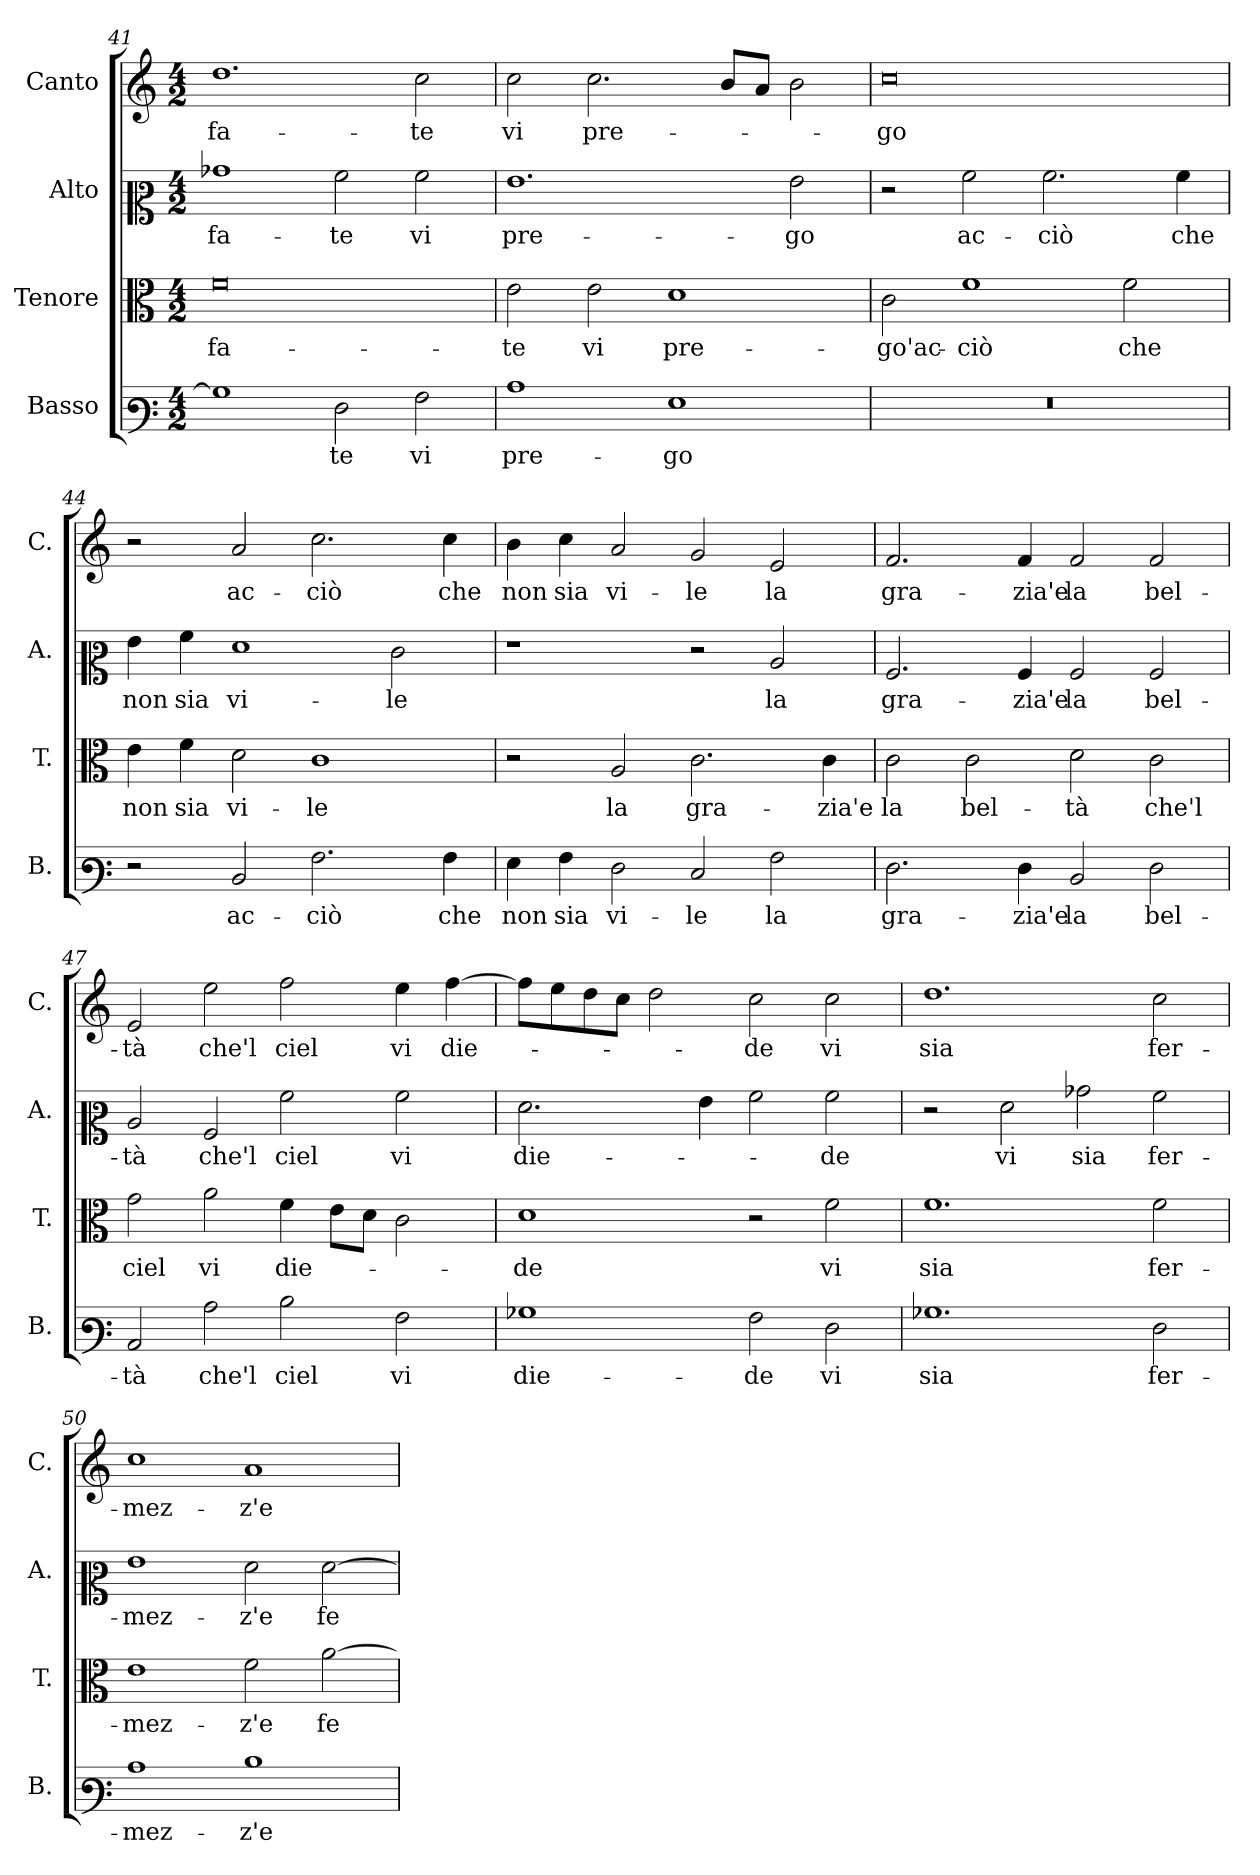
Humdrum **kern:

**kern	**text	**kern	**text	**kern	**text	**kern	**text
*part4	*part4	*part3	*part3	*part2	*part2	*part1	*part1
*staff4	*staff4	*staff3	*staff3	*staff2	*staff2	*staff1	*staff1
*I"Basso	*	*I"Tenore	*	*I"Alto	*	*I"Canto	*
*I'B.	*	*I'T.	*	*I'A.	*	*I'C.	*
*clefF3	*	*clefC3	*	*clefC2	*	*clefG2	*
*k[]	*	*k[]	*	*k[]	*	*k[]	*
*M4/2	*	*M4/2	*	*M4/2	*	*M4/2	*
=41	=41	=41	=41	=41	=41	=41	=41
!	!	!	!LO:LY:b	!	!LO:LY:b	!	!LO:LY:b
1B-]	.	0f	fa-	1b-X	fa-	1.dd	fa-
!	!LO:LY:b	!	!	!	!LO:LY:b	!	!
2F\	-te	.	.	2a\	-te	.	.
!	!LO:LY:b	!	!	!	!LO:LY:b	!	!LO:LY:b
2A\	vi	.	.	2a\	vi	2cc\	-te
=42	=42	=42	=42	=42	=42	=42	=42
!	!LO:LY:b	!	!LO:LY:b	!	!LO:LY:b	!	!LO:LY:b
1c	pre-	2e\	-te	1.g	pre-	2cc\	vi
!	!	!	!LO:LY:b	!	!	!	!LO:LY:b
.	.	2e\	vi	.	.	2.cc\	pre-
!	!LO:LY:b	!	!LO:LY:b	!	!	!	!
1G	-go	1d	pre-	.	.	.	.
.	.	.	.	.	.	8b/L	.
.	.	.	.	.	.	8a/J	.
!	!	!	!	!	!LO:LY:b	!	!
.	.	.	.	2g\	-go	2b\	.
!!LO:LB:g=z
=43	=43	=43	=43	=43	=43	=43	=43
!	!	!	!LO:LY:b	!	!	!	!LO:LY:b
0r	.	2c\	-go'ac-	2r	.	0cc	-go
!	!	!	!LO:LY:b	!	!LO:LY:b	!	!
.	.	1f	-ciò	2a\	ac-	.	.
!	!	!	!	!	!LO:LY:b	!	!
.	.	.	.	2.a\	-ciò	.	.
!	!	!	!LO:LY:b	!	!	!	!
.	.	2f\	che	.	.	.	.
!	!	!	!	!	!LO:LY:b	!	!
.	.	.	.	4a\	che	.	.
=44	=44	=44	=44	=44	=44	=44	=44
!	!	!	!LO:LY:b	!	!LO:LY:b	!	!
2r	.	4e\	non	4g\	non	2r	.
!	!	!	!LO:LY:b	!	!LO:LY:b	!	!
.	.	4f\	sia	4a\	sia	.	.
!	!LO:LY:b	!	!LO:LY:b	!	!LO:LY:b	!	!LO:LY:b
2D/	ac-	2d\	vi-	1f	vi-	2a/	ac-
!	!LO:LY:b	!	!LO:LY:b	!	!	!	!LO:LY:b
2.A\	-ciò	1c	-le	.	.	2.cc\	-ciò
!	!	!	!	!	!LO:LY:b	!	!
.	.	.	.	2e\	-le	.	.
!	!LO:LY:b	!	!	!	!	!	!LO:LY:b
4A\	che	.	.	.	.	4cc\	che
=45	=45	=45	=45	=45	=45	=45	=45
!	!LO:LY:b	!	!	!	!	!	!LO:LY:b
4G\	non	2r	.	1r	.	4b\	non
!	!LO:LY:b	!	!	!	!	!	!LO:LY:b
4A\	sia	.	.	.	.	4cc\	sia
!	!LO:LY:b	!	!LO:LY:b	!	!	!	!LO:LY:b
2F\	vi-	2A/	la	.	.	2a/	vi-
!	!LO:LY:b	!	!LO:LY:b	!	!	!	!LO:LY:b
2E/	-le	2.c\	gra-	2r	.	2g/	-le
!	!LO:LY:b	!	!	!	!LO:LY:b	!	!LO:LY:b
2A\	la	.	.	2c/	la	2e/	la
!	!	!	!LO:LY:b	!	!	!	!
.	.	4c\	-zia'e	.	.	.	.
=46	=46	=46	=46	=46	=46	=46	=46
!	!LO:LY:b	!	!LO:LY:b	!	!LO:LY:b	!	!LO:LY:b
2.F\	gra-	2c\	la	2.A/	gra-	2.f/	gra-
!	!	!	!LO:LY:b	!	!	!	!
.	.	2c\	bel-	.	.	.	.
!	!LO:LY:b	!	!	!	!LO:LY:b	!	!LO:LY:b
4F\	-zia'e	.	.	4A/	-zia'e	4f/	-zia'e
!	!LO:LY:b	!	!LO:LY:b	!	!LO:LY:b	!	!LO:LY:b
2D/	la	2d\	-tà	2A/	la	2f/	la
!	!LO:LY:b	!	!LO:LY:b	!	!LO:LY:b	!	!LO:LY:b
2F\	bel-	2c\	che'l	2A/	bel-	2f/	bel-
!!LO:LB:g=z
=47	=47	=47	=47	=47	=47	=47	=47
!	!LO:LY:b	!	!LO:LY:b	!	!LO:LY:b	!	!LO:LY:b
2C/	-tà	2g\	ciel	2c/	-tà	2e/	-tà
!	!LO:LY:b	!	!LO:LY:b	!	!LO:LY:b	!	!LO:LY:b
2c\	che'l	2a\	vi	2A/	che'l	2ee\	che'l
!	!LO:LY:b	!	!LO:LY:b	!	!LO:LY:b	!	!LO:LY:b
2d\	ciel	4f\	die-	2a\	ciel	2ff\	ciel
.	.	8e\L	.	.	.	.	.
.	.	8d\J	.	.	.	.	.
!	!LO:LY:b	!	!	!	!LO:LY:b	!	!LO:LY:b
2A\	vi	2c\	.	2a\	vi	4ee\	vi
!	!	!	!	!	!	!	!LO:LY:b
.	.	.	.	.	.	[4ff\	die-
=48	=48	=48	=48	=48	=48	=48	=48
!	!LO:LY:b	!	!LO:LY:b	!	!LO:LY:b	!	!
1B-X	die-	1d	-de	2.f\	die-	8ff\L]	.
.	.	.	.	.	.	8ee\	.
.	.	.	.	.	.	8dd\	.
.	.	.	.	.	.	8cc\J	.
.	.	.	.	.	.	2dd\	.
.	.	.	.	4g\	.	.	.
!	!LO:LY:b	!	!	!	!	!	!LO:LY:b
2A\	-de	2r	.	2a\	.	2cc\	-de
!	!LO:LY:b	!	!LO:LY:b	!	!LO:LY:b	!	!LO:LY:b
2F\	vi	2f\	vi	2a\	-de	2cc\	vi
=49	=49	=49	=49	=49	=49	=49	=49
!	!LO:LY:b	!	!LO:LY:b	!	!	!	!LO:LY:b
1.B-X	sia	1.f	sia	2r	.	1.dd	sia
!	!	!	!	!	!LO:LY:b	!	!
.	.	.	.	2f\	vi	.	.
!	!	!	!	!	!LO:LY:b	!	!
.	.	.	.	2b-X\	sia	.	.
!	!LO:LY:b	!	!LO:LY:b	!	!LO:LY:b	!	!LO:LY:b
2F\	fer-	2f\	fer-	2a\	fer-	2cc\	fer-
=50	=50	=50	=50	=50	=50	=50	=50
!	!LO:LY:b	!	!LO:LY:b	!	!LO:LY:b	!	!LO:LY:b
1c	-mez-	1e	-mez-	1g	-mez-	1cc	-mez-
!	!LO:LY:b	!	!LO:LY:b	!	!LO:LY:b	!	!LO:LY:b
1d	-z'e	2f\	-z'e	2f\	-z'e	1a	-z'e
!	!	!	!LO:LY:b	!	!LO:LY:b	!	!
.	.	[2a\	fe-	[2f\	fe-	.	.
=	=	=	=	=	=	=	=
*-	*-	*-	*-	*-	*-	*-	*-
